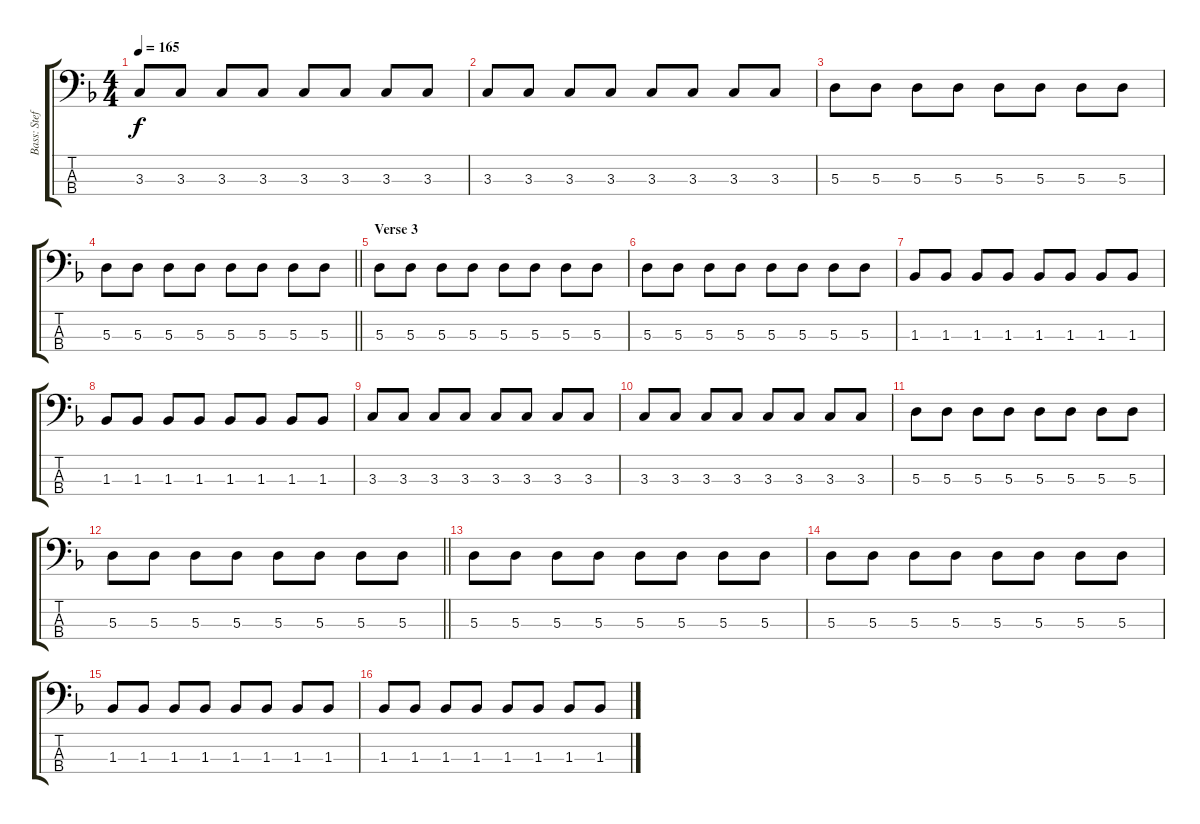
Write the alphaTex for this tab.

\track ("Bass: Stefan Gimpl" "Bass: Stef") {instrument electricbassfinger}
\staff {score tabs}
\tuning (G2 D2 A1 E1) {hide}
\ts (4 4)
\tempo 165
\clef f4
\ks dminor
3.3.8{dy f} 3.3.8 3.3.8 3.3.8 3.3.8 3.3.8 3.3.8 3.3.8 |
3.3.8 3.3.8 3.3.8 3.3.8 3.3.8 3.3.8 3.3.8 3.3.8 |
5.3.8 5.3.8 5.3.8 5.3.8 5.3.8 5.3.8 5.3.8 5.3.8 |
\barLineRight lightlight
5.3.8 5.3.8 5.3.8 5.3.8 5.3.8 5.3.8 5.3.8 5.3.8 |
\section ("" "Verse 3")
5.3.8 5.3.8 5.3.8 5.3.8 5.3.8 5.3.8 5.3.8 5.3.8 |
5.3.8 5.3.8 5.3.8 5.3.8 5.3.8 5.3.8 5.3.8 5.3.8 |
1.3.8 1.3.8 1.3.8 1.3.8 1.3.8 1.3.8 1.3.8 1.3.8 |
1.3.8 1.3.8 1.3.8 1.3.8 1.3.8 1.3.8 1.3.8 1.3.8 |
3.3.8 3.3.8 3.3.8 3.3.8 3.3.8 3.3.8 3.3.8 3.3.8 |
3.3.8 3.3.8 3.3.8 3.3.8 3.3.8 3.3.8 3.3.8 3.3.8 |
5.3.8 5.3.8 5.3.8 5.3.8 5.3.8 5.3.8 5.3.8 5.3.8 |
\barLineRight lightlight
5.3.8 5.3.8 5.3.8 5.3.8 5.3.8 5.3.8 5.3.8 5.3.8 |
5.3.8 5.3.8 5.3.8 5.3.8 5.3.8 5.3.8 5.3.8 5.3.8 |
5.3.8 5.3.8 5.3.8 5.3.8 5.3.8 5.3.8 5.3.8 5.3.8 |
1.3.8 1.3.8 1.3.8 1.3.8 1.3.8 1.3.8 1.3.8 1.3.8 |
1.3.8 1.3.8 1.3.8 1.3.8 1.3.8 1.3.8 1.3.8 1.3.8
